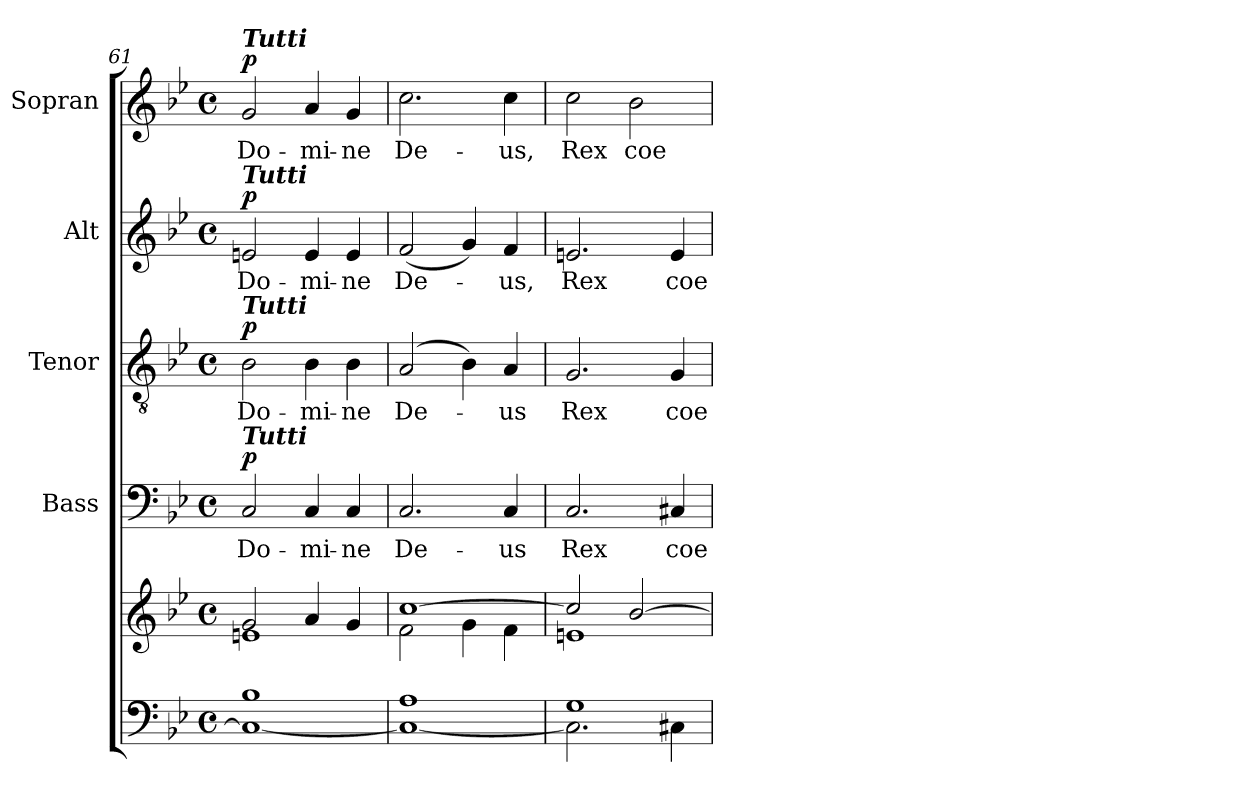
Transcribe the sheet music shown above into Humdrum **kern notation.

**kern	**kern	**kern	**text	**dynam	**kern	**text	**dynam	**kern	**text	**dynam	**kern	**text	**dynam
*part5	*part5	*part4	*part4	*part4	*part3	*part3	*part3	*part2	*part2	*part2	*part1	*part1	*part1
*staff6	*staff5	*staff4	*staff4	*staff4	*staff3	*staff3	*staff3	*staff2	*staff2	*staff2	*staff1	*staff1	*staff1
*	*	*I"Bass	*	*	*I"Tenor	*	*	*I"Alt	*	*	*I"Sopran	*	*
*	*	*I'B.	*	*	*I'T.	*	*	*I'A.	*	*	*I'S.	*	*
!!LO:LB:g=z
*clefF4	*clefG2	*clefF4	*	*	*clefGv2	*	*	*clefG2	*	*	*clefG2	*	*
*k[b-e-]	*k[b-e-]	*k[b-e-]	*	*	*k[b-e-]	*	*	*k[b-e-]	*	*	*k[b-e-]	*	*
*B-:	*B-:	*B-:	*	*	*B-:	*	*	*B-:	*	*	*B-:	*	*
*M4/4	*M4/4	*M4/4	*	*	*M4/4	*	*	*M4/4	*	*	*M4/4	*	*
*met(c)	*met(c)	*met(c)	*	*	*met(c)	*	*	*met(c)	*	*	*met(c)	*	*
=61	=61	=61	=61	=61	=61	=61	=61	=61	=61	=61	=61	=61	=61
*^	*^	*	*	*	*	*	*	*	*	*	*	*	*
!	!	!	!	!	!	!	!	!	!	!	!	!	!LO:TX:a:Bi:t=Tutti	!	!
!	!	!	!	!	!	!	!	!	!	!LO:TX:a:Bi:t=Tutti	!	!	!	!	!
!	!	!	!	!	!	!	!LO:TX:a:Bi:t=Tutti	!	!	!	!	!	!	!	!
!	!	!	!	!LO:TX:a:Bi:t=Tutti	!	!	!	!	!	!	!	!	!	!	!
!	!	!	!	!	!LO:LY:b	!LO:DY:a	!	!LO:LY:b	!LO:DY:a	!	!LO:LY:b	!LO:DY:a	!	!LO:LY:b	!LO:DY:a
1B-	1C_	2g/	1en	2C/	Do-	p	2B-\	Do-	p	2en/	Do-	p	2g/	Do-	p
!	!	!	!	!	!LO:LY:b	!	!	!LO:LY:b	!	!	!LO:LY:b	!	!	!LO:LY:b	!
.	.	4a/	.	4C/	-mi-	.	4B-\	-mi-	.	4e/	-mi-	.	4a/	-mi-	.
!	!	!	!	!	!LO:LY:b	!	!	!LO:LY:b	!	!	!LO:LY:b	!	!	!LO:LY:b	!
.	.	4g/	.	4C/	-ne	.	4B-\	-ne	.	4e/	-ne	.	4g/	-ne	.
=62	=62	=62	=62	=62	=62	=62	=62	=62	=62	=62	=62	=62	=62	=62	=62
!	!	!	!	!	!LO:LY:b	!	!	!LO:LY:b	!	!	!LO:LY:b	!	!	!LO:LY:b	!
1A	1C_	[>1cc	2f\	2.C/	De-	.	(2A/	De-	.	(<2f/	De-	.	2.cc\	De-	.
.	.	.	4g\	.	.	.	4B-\)	.	.	4g/)	.	.	.	.	.
!	!	!	!	!	!LO:LY:b	!	!	!LO:LY:b	!	!	!LO:LY:b	!	!	!LO:LY:b	!
.	.	.	4f\	4C/	-us	.	4A/	-us	.	4f/	-us,	.	4cc\	-us,	.
=63	=63	=63	=63	=63	=63	=63	=63	=63	=63	=63	=63	=63	=63	=63	=63
!	!	!	!	!	!LO:LY:b	!	!	!LO:LY:b	!	!	!LO:LY:b	!	!	!LO:LY:b	!
1G	2.C\]	2cc/]	1en	2.C/	Rex	.	2.G/	Rex	.	2.en/	Rex	.	2cc\	Rex	.
!	!	!	!	!	!	!	!	!	!	!	!	!	!	!LO:LY:b	!
.	.	[>2b-/	.	.	.	.	.	.	.	.	.	.	2b-\	coe-	.
!	!	!	!	!	!LO:LY:b	!	!	!LO:LY:b	!	!	!LO:LY:b	!	!	!	!
.	4C#X\	.	.	4C#X/	coe-	.	4G/	coe-	.	4e/	coe-	.	.	.	.
*v	*v	*	*	*	*	*	*	*	*	*	*	*	*	*	*
*	*v	*v	*	*	*	*	*	*	*	*	*	*	*	*
=	=	=	=	=	=	=	=	=	=	=	=	=	=
*-	*-	*-	*-	*-	*-	*-	*-	*-	*-	*-	*-	*-	*-
